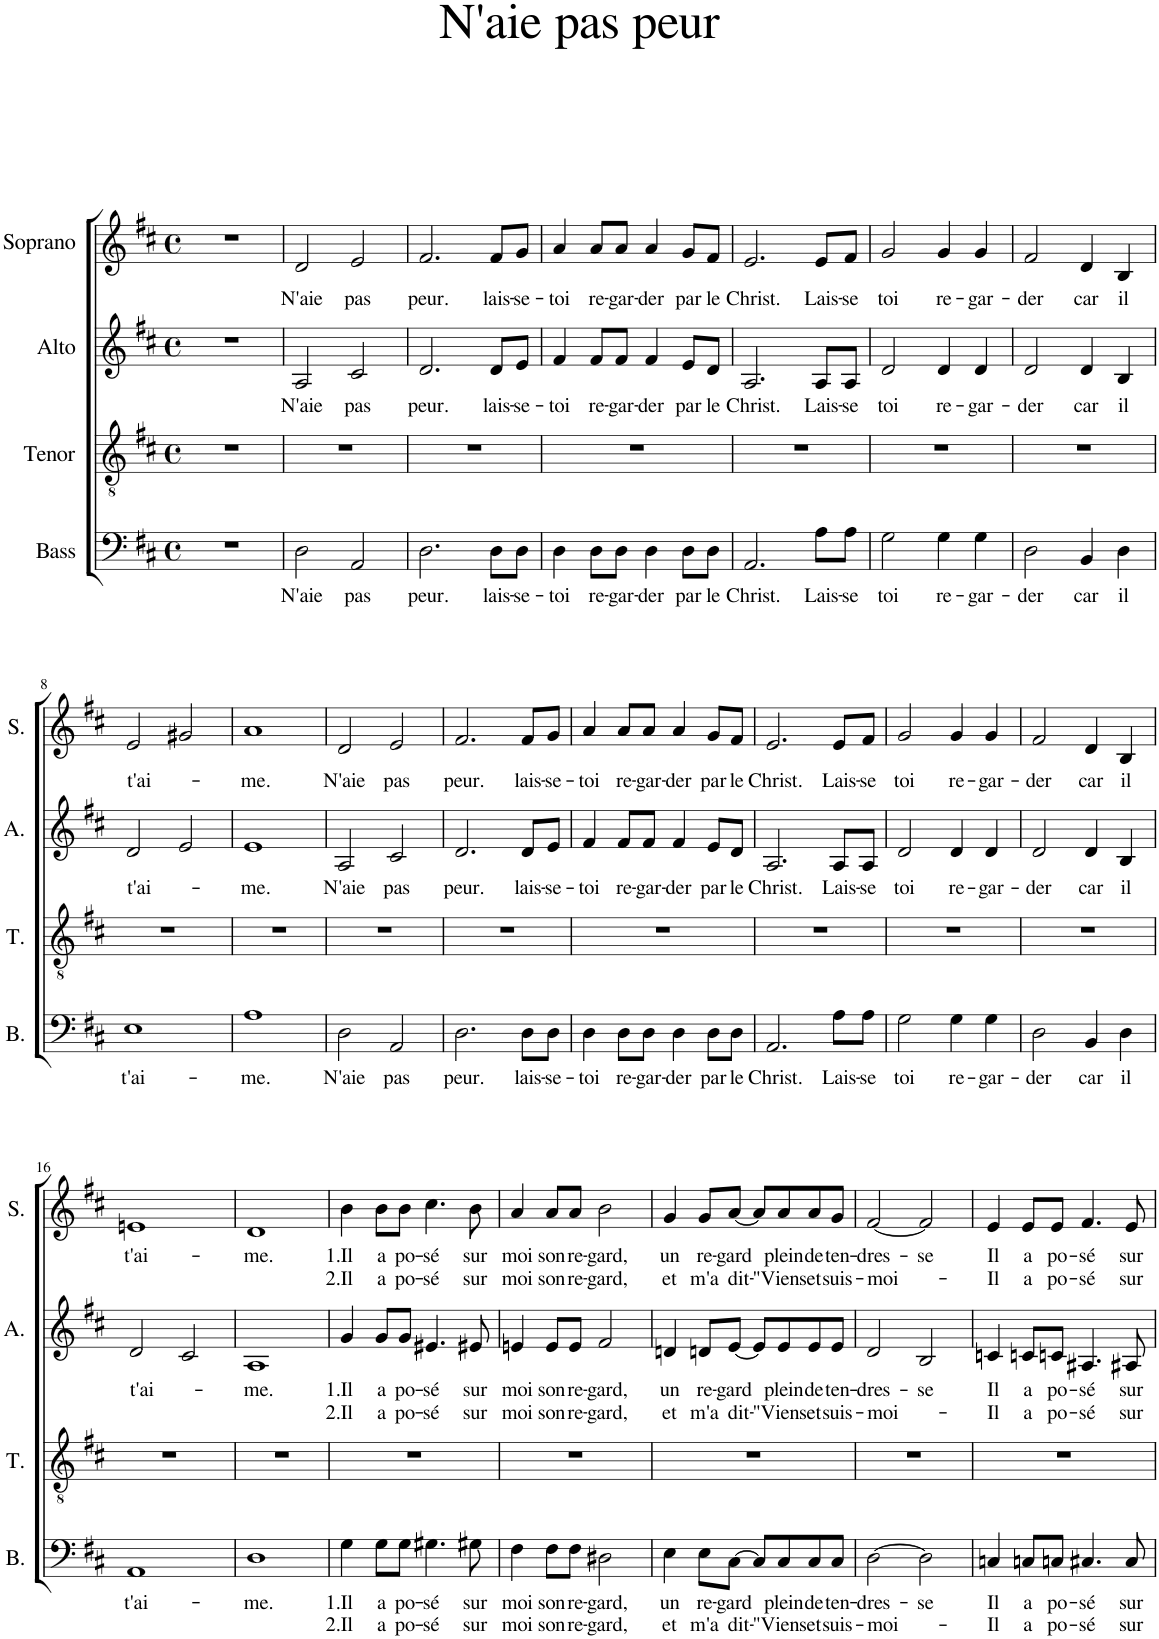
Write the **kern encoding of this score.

**kern	**text	**text	**kern	**kern	**text	**text	**kern	**text	**text
*part4	*part4	*part4	*part3	*part2	*part2	*part2	*part1	*part1	*part1
*staff4	*staff4	*staff4	*staff3	*staff2	*staff2	*staff2	*staff1	*staff1	*staff1
*I"Bass	*	*	*I"Tenor	*I"Alto	*	*	*I"Soprano	*	*
*I'B.	*	*	*I'T.	*I'A.	*	*	*I'S.	*	*
*clefF4	*	*	*clefGv2	*clefG2	*	*	*clefG2	*	*
*k[f#c#]	*	*	*k[f#c#]	*k[f#c#]	*	*	*k[f#c#]	*	*
*M4/4	*	*	*M4/4	*M4/4	*	*	*M4/4	*	*
*met(c)	*	*	*met(c)	*met(c)	*	*	*met(c)	*	*
=1	=1	=1	=1	=1	=1	=1	=1	=1	=1
1r	.	.	1r	1r	.	.	1r	.	.
=2	=2	=2	=2	=2	=2	=2	=2	=2	=2
!	!LO:LY:b	!	!	!	!LO:LY:b	!	!	!LO:LY:b	!
2D\	N'aie	.	1r	2A/	N'aie	.	2d/	N'aie	.
!	!LO:LY:b	!	!	!	!LO:LY:b	!	!	!LO:LY:b	!
2AA/	pas	.	.	2c#/	pas	.	2e/	pas	.
=3	=3	=3	=3	=3	=3	=3	=3	=3	=3
!	!LO:LY:b	!	!	!	!LO:LY:b	!	!	!LO:LY:b	!
2.D\	peur.	.	1r	2.d/	peur.	.	2.f#/	peur.	.
!	!LO:LY:b	!	!	!	!LO:LY:b	!	!	!LO:LY:b	!
8D\L	lais-	.	.	8d/L	lais-	.	8f#/L	lais-	.
!	!LO:LY:b	!	!	!	!LO:LY:b	!	!	!LO:LY:b	!
8D\J	-se-	.	.	8e/J	-se-	.	8g/J	-se-	.
=4	=4	=4	=4	=4	=4	=4	=4	=4	=4
!	!LO:LY:b	!	!	!	!LO:LY:b	!	!	!LO:LY:b	!
4D\	-toi	.	1r	4f#/	-toi	.	4a/	-toi	.
!	!LO:LY:b	!	!	!	!LO:LY:b	!	!	!LO:LY:b	!
8D\L	re-	.	.	8f#/L	re-	.	8a/L	re-	.
!	!LO:LY:b	!	!	!	!LO:LY:b	!	!	!LO:LY:b	!
8D\J	-gar-	.	.	8f#/J	-gar-	.	8a/J	-gar-	.
!	!LO:LY:b	!	!	!	!LO:LY:b	!	!	!LO:LY:b	!
4D\	-der	.	.	4f#/	-der	.	4a/	-der	.
!	!LO:LY:b	!	!	!	!LO:LY:b	!	!	!LO:LY:b	!
8D\L	par	.	.	8e/L	par	.	8g/L	par	.
!	!LO:LY:b	!	!	!	!LO:LY:b	!	!	!LO:LY:b	!
8D\J	le	.	.	8d/J	le	.	8f#/J	le	.
=5	=5	=5	=5	=5	=5	=5	=5	=5	=5
!	!LO:LY:b	!	!	!	!LO:LY:b	!	!	!LO:LY:b	!
2.AA/	Christ.	.	1r	2.A/	Christ.	.	2.e/	Christ.	.
!	!LO:LY:b	!	!	!	!LO:LY:b	!	!	!LO:LY:b	!
8A\L	Lais-	.	.	8A/L	Lais-	.	8e/L	Lais-	.
!	!LO:LY:b	!	!	!	!LO:LY:b	!	!	!LO:LY:b	!
8A\J	-se	.	.	8A/J	-se	.	8f#/J	-se	.
=6	=6	=6	=6	=6	=6	=6	=6	=6	=6
!	!LO:LY:b	!	!	!	!LO:LY:b	!	!	!LO:LY:b	!
2G\	toi	.	1r	2d/	toi	.	2g/	toi	.
!	!LO:LY:b	!	!	!	!LO:LY:b	!	!	!LO:LY:b	!
4G\	re-	.	.	4d/	re-	.	4g/	re-	.
!	!LO:LY:b	!	!	!	!LO:LY:b	!	!	!LO:LY:b	!
4G\	-gar-	.	.	4d/	-gar-	.	4g/	-gar-	.
=7	=7	=7	=7	=7	=7	=7	=7	=7	=7
!	!LO:LY:b	!	!	!	!LO:LY:b	!	!	!LO:LY:b	!
2D\	-der	.	1r	2d/	-der	.	2f#/	-der	.
!	!LO:LY:b	!	!	!	!LO:LY:b	!	!	!LO:LY:b	!
4BB/	car	.	.	4d/	car	.	4d/	car	.
!	!LO:LY:b	!	!	!	!LO:LY:b	!	!	!LO:LY:b	!
4D\	il	.	.	4B/	il	.	4B/	il	.
!!LO:LB:g=z
=8	=8	=8	=8	=8	=8	=8	=8	=8	=8
!	!LO:LY:b	!	!	!	!LO:LY:b	!	!	!LO:LY:b	!
1E	t'ai-	.	1r	2d/	t'ai-	.	2e/	t'ai-	.
.	.	.	.	2e/	.	.	2g#X/	.	.
=9	=9	=9	=9	=9	=9	=9	=9	=9	=9
!	!LO:LY:b	!	!	!	!LO:LY:b	!	!	!LO:LY:b	!
1A	-me.	.	1r	1e	-me.	.	1a	-me.	.
=10	=10	=10	=10	=10	=10	=10	=10	=10	=10
!	!LO:LY:b	!	!	!	!LO:LY:b	!	!	!LO:LY:b	!
2D\	N'aie	.	1r	2A/	N'aie	.	2d/	N'aie	.
!	!LO:LY:b	!	!	!	!LO:LY:b	!	!	!LO:LY:b	!
2AA/	pas	.	.	2c#/	pas	.	2e/	pas	.
=11	=11	=11	=11	=11	=11	=11	=11	=11	=11
!	!LO:LY:b	!	!	!	!LO:LY:b	!	!	!LO:LY:b	!
2.D\	peur.	.	1r	2.d/	peur.	.	2.f#/	peur.	.
!	!LO:LY:b	!	!	!	!LO:LY:b	!	!	!LO:LY:b	!
8D\L	lais-	.	.	8d/L	lais-	.	8f#/L	lais-	.
!	!LO:LY:b	!	!	!	!LO:LY:b	!	!	!LO:LY:b	!
8D\J	-se-	.	.	8e/J	-se-	.	8g/J	-se-	.
=12	=12	=12	=12	=12	=12	=12	=12	=12	=12
!	!LO:LY:b	!	!	!	!LO:LY:b	!	!	!LO:LY:b	!
4D\	-toi	.	1r	4f#/	-toi	.	4a/	-toi	.
!	!LO:LY:b	!	!	!	!LO:LY:b	!	!	!LO:LY:b	!
8D\L	re-	.	.	8f#/L	re-	.	8a/L	re-	.
!	!LO:LY:b	!	!	!	!LO:LY:b	!	!	!LO:LY:b	!
8D\J	-gar-	.	.	8f#/J	-gar-	.	8a/J	-gar-	.
!	!LO:LY:b	!	!	!	!LO:LY:b	!	!	!LO:LY:b	!
4D\	-der	.	.	4f#/	-der	.	4a/	-der	.
!	!LO:LY:b	!	!	!	!LO:LY:b	!	!	!LO:LY:b	!
8D\L	par	.	.	8e/L	par	.	8g/L	par	.
!	!LO:LY:b	!	!	!	!LO:LY:b	!	!	!LO:LY:b	!
8D\J	le	.	.	8d/J	le	.	8f#/J	le	.
=13	=13	=13	=13	=13	=13	=13	=13	=13	=13
!	!LO:LY:b	!	!	!	!LO:LY:b	!	!	!LO:LY:b	!
2.AA/	Christ.	.	1r	2.A/	Christ.	.	2.e/	Christ.	.
!	!LO:LY:b	!	!	!	!LO:LY:b	!	!	!LO:LY:b	!
8A\L	Lais-	.	.	8A/L	Lais-	.	8e/L	Lais-	.
!	!LO:LY:b	!	!	!	!LO:LY:b	!	!	!LO:LY:b	!
8A\J	-se	.	.	8A/J	-se	.	8f#/J	-se	.
=14	=14	=14	=14	=14	=14	=14	=14	=14	=14
!	!LO:LY:b	!	!	!	!LO:LY:b	!	!	!LO:LY:b	!
2G\	toi	.	1r	2d/	toi	.	2g/	toi	.
!	!LO:LY:b	!	!	!	!LO:LY:b	!	!	!LO:LY:b	!
4G\	re-	.	.	4d/	re-	.	4g/	re-	.
!	!LO:LY:b	!	!	!	!LO:LY:b	!	!	!LO:LY:b	!
4G\	-gar-	.	.	4d/	-gar-	.	4g/	-gar-	.
=15	=15	=15	=15	=15	=15	=15	=15	=15	=15
!	!LO:LY:b	!	!	!	!LO:LY:b	!	!	!LO:LY:b	!
2D\	-der	.	1r	2d/	-der	.	2f#/	-der	.
!	!LO:LY:b	!	!	!	!LO:LY:b	!	!	!LO:LY:b	!
4BB/	car	.	.	4d/	car	.	4d/	car	.
!	!LO:LY:b	!	!	!	!LO:LY:b	!	!	!LO:LY:b	!
4D\	il	.	.	4B/	il	.	4B/	il	.
!!LO:LB:g=z
=16	=16	=16	=16	=16	=16	=16	=16	=16	=16
!	!LO:LY:b	!	!	!	!LO:LY:b	!	!	!LO:LY:b	!
1AA	t'ai-	.	1r	2d/	t'ai-	.	1en	t'ai-	.
.	.	.	.	2c#/	.	.	.	.	.
=17	=17	=17	=17	=17	=17	=17	=17	=17	=17
!	!LO:LY:b	!	!	!	!LO:LY:b	!	!	!LO:LY:b	!
1D	-me.	.	1r	1A	-me.	.	1d	-me.	.
=18	=18	=18	=18	=18	=18	=18	=18	=18	=18
!	!LO:LY:b	!LO:LY:b	!	!	!LO:LY:b	!LO:LY:b	!	!LO:LY:b	!LO:LY:b
4G\	1.Il	2.Il	1r	4g/	1.Il	2.Il	4b\	1.Il	2.Il
!	!LO:LY:b	!LO:LY:b	!	!	!LO:LY:b	!LO:LY:b	!	!LO:LY:b	!LO:LY:b
8G\L	a	a	.	8g/L	a	a	8b\L	a	a
!	!LO:LY:b	!LO:LY:b	!	!	!LO:LY:b	!LO:LY:b	!	!LO:LY:b	!LO:LY:b
8G\J	po-	po-	.	8g/J	po-	po-	8b\J	po-	po-
!	!LO:LY:b	!LO:LY:b	!	!	!LO:LY:b	!LO:LY:b	!	!LO:LY:b	!LO:LY:b
4.G#X\	-sé	-sé	.	4.e#X/	-sé	-sé	4.cc#\	-sé	-sé
!	!LO:LY:b	!LO:LY:b	!	!	!LO:LY:b	!LO:LY:b	!	!LO:LY:b	!LO:LY:b
8G#X\	sur	sur	.	8e#X/	sur	sur	8b\	sur	sur
=19	=19	=19	=19	=19	=19	=19	=19	=19	=19
!	!LO:LY:b	!LO:LY:b	!	!	!LO:LY:b	!LO:LY:b	!	!LO:LY:b	!LO:LY:b
4F#\	moi	moi	1r	4en/	moi	moi	4a/	moi	moi
!	!LO:LY:b	!LO:LY:b	!	!	!LO:LY:b	!LO:LY:b	!	!LO:LY:b	!LO:LY:b
8F#\L	son	son	.	8e/L	son	son	8a/L	son	son
!	!LO:LY:b	!LO:LY:b	!	!	!LO:LY:b	!LO:LY:b	!	!LO:LY:b	!LO:LY:b
8F#\J	re-	re-	.	8e/J	re-	re-	8a/J	re-	re-
!	!LO:LY:b	!LO:LY:b	!	!	!LO:LY:b	!LO:LY:b	!	!LO:LY:b	!LO:LY:b
2D#X\	-gard,	-gard,	.	2f#/	-gard,	-gard,	2b\	-gard,	-gard,
=20	=20	=20	=20	=20	=20	=20	=20	=20	=20
!	!LO:LY:b	!LO:LY:b	!	!	!LO:LY:b	!LO:LY:b	!	!LO:LY:b	!LO:LY:b
4E\	un	et	1r	4dn/	un	et	4g/	un	et
!	!LO:LY:b	!LO:LY:b	!	!	!LO:LY:b	!LO:LY:b	!	!LO:LY:b	!LO:LY:b
8E\L	re-	m'a	.	8dn/L	re-	m'a	8g/L	re-	m'a
!	!LO:LY:b	!LO:LY:b	!	!	!LO:LY:b	!LO:LY:b	!	!LO:LY:b	!LO:LY:b
[8C#\J	-gard	dit-	.	[8e/J	-gard	dit-	[8a/J	-gard	dit-
8C#/L]	.	.	.	8e/L]	.	.	8a/L]	.	.
!	!LO:LY:b	!LO:LY:b	!	!	!LO:LY:b	!LO:LY:b	!	!LO:LY:b	!LO:LY:b
8C#/	plein	-"Viens	.	8e/	plein	-"Viens	8a/	plein	-"Viens
!	!LO:LY:b	!LO:LY:b	!	!	!LO:LY:b	!LO:LY:b	!	!LO:LY:b	!LO:LY:b
8C#/	de	et	.	8e/	de	et	8a/	de	et
!	!LO:LY:b	!LO:LY:b	!	!	!LO:LY:b	!LO:LY:b	!	!LO:LY:b	!LO:LY:b
8C#/J	ten-	suis-	.	8e/J	ten-	suis-	8g/J	ten-	suis-
=21	=21	=21	=21	=21	=21	=21	=21	=21	=21
!	!LO:LY:b	!LO:LY:b	!	!	!LO:LY:b	!LO:LY:b	!	!LO:LY:b	!LO:LY:b
[2D\	-dres-	-moi-	1r	2d/	-dres-	-moi-	[2f#/	-dres-	-moi-
!	!LO:LY:b	!	!	!	!LO:LY:b	!	!	!LO:LY:b	!
2D\]	-se	.	.	2B/	-se	.	2f#/]	-se	.
=22	=22	=22	=22	=22	=22	=22	=22	=22	=22
!	!LO:LY:b	!LO:LY:b	!	!	!LO:LY:b	!LO:LY:b	!	!LO:LY:b	!LO:LY:b
4Cn/	Il	-Il	1r	4cn/	Il	-Il	4e/	Il	-Il
!	!LO:LY:b	!LO:LY:b	!	!	!LO:LY:b	!LO:LY:b	!	!LO:LY:b	!LO:LY:b
8Cn/L	a	a	.	8cn/L	a	a	8e/L	a	a
!	!LO:LY:b	!LO:LY:b	!	!	!LO:LY:b	!LO:LY:b	!	!LO:LY:b	!LO:LY:b
8Cn/J	po-	po-	.	8cn/J	po-	po-	8e/J	po-	po-
!	!LO:LY:b	!LO:LY:b	!	!	!LO:LY:b	!LO:LY:b	!	!LO:LY:b	!LO:LY:b
4.C#X/	-sé	-sé	.	4.A#X/	-sé	-sé	4.f#/	-sé	-sé
!	!LO:LY:b	!LO:LY:b	!	!	!LO:LY:b	!LO:LY:b	!	!LO:LY:b	!LO:LY:b
8C#/	sur	sur	.	8A#X/	sur	sur	8e/	sur	sur
=	=	=	=	=	=	=	=	=	=
*-	*-	*-	*-	*-	*-	*-	*-	*-	*-
